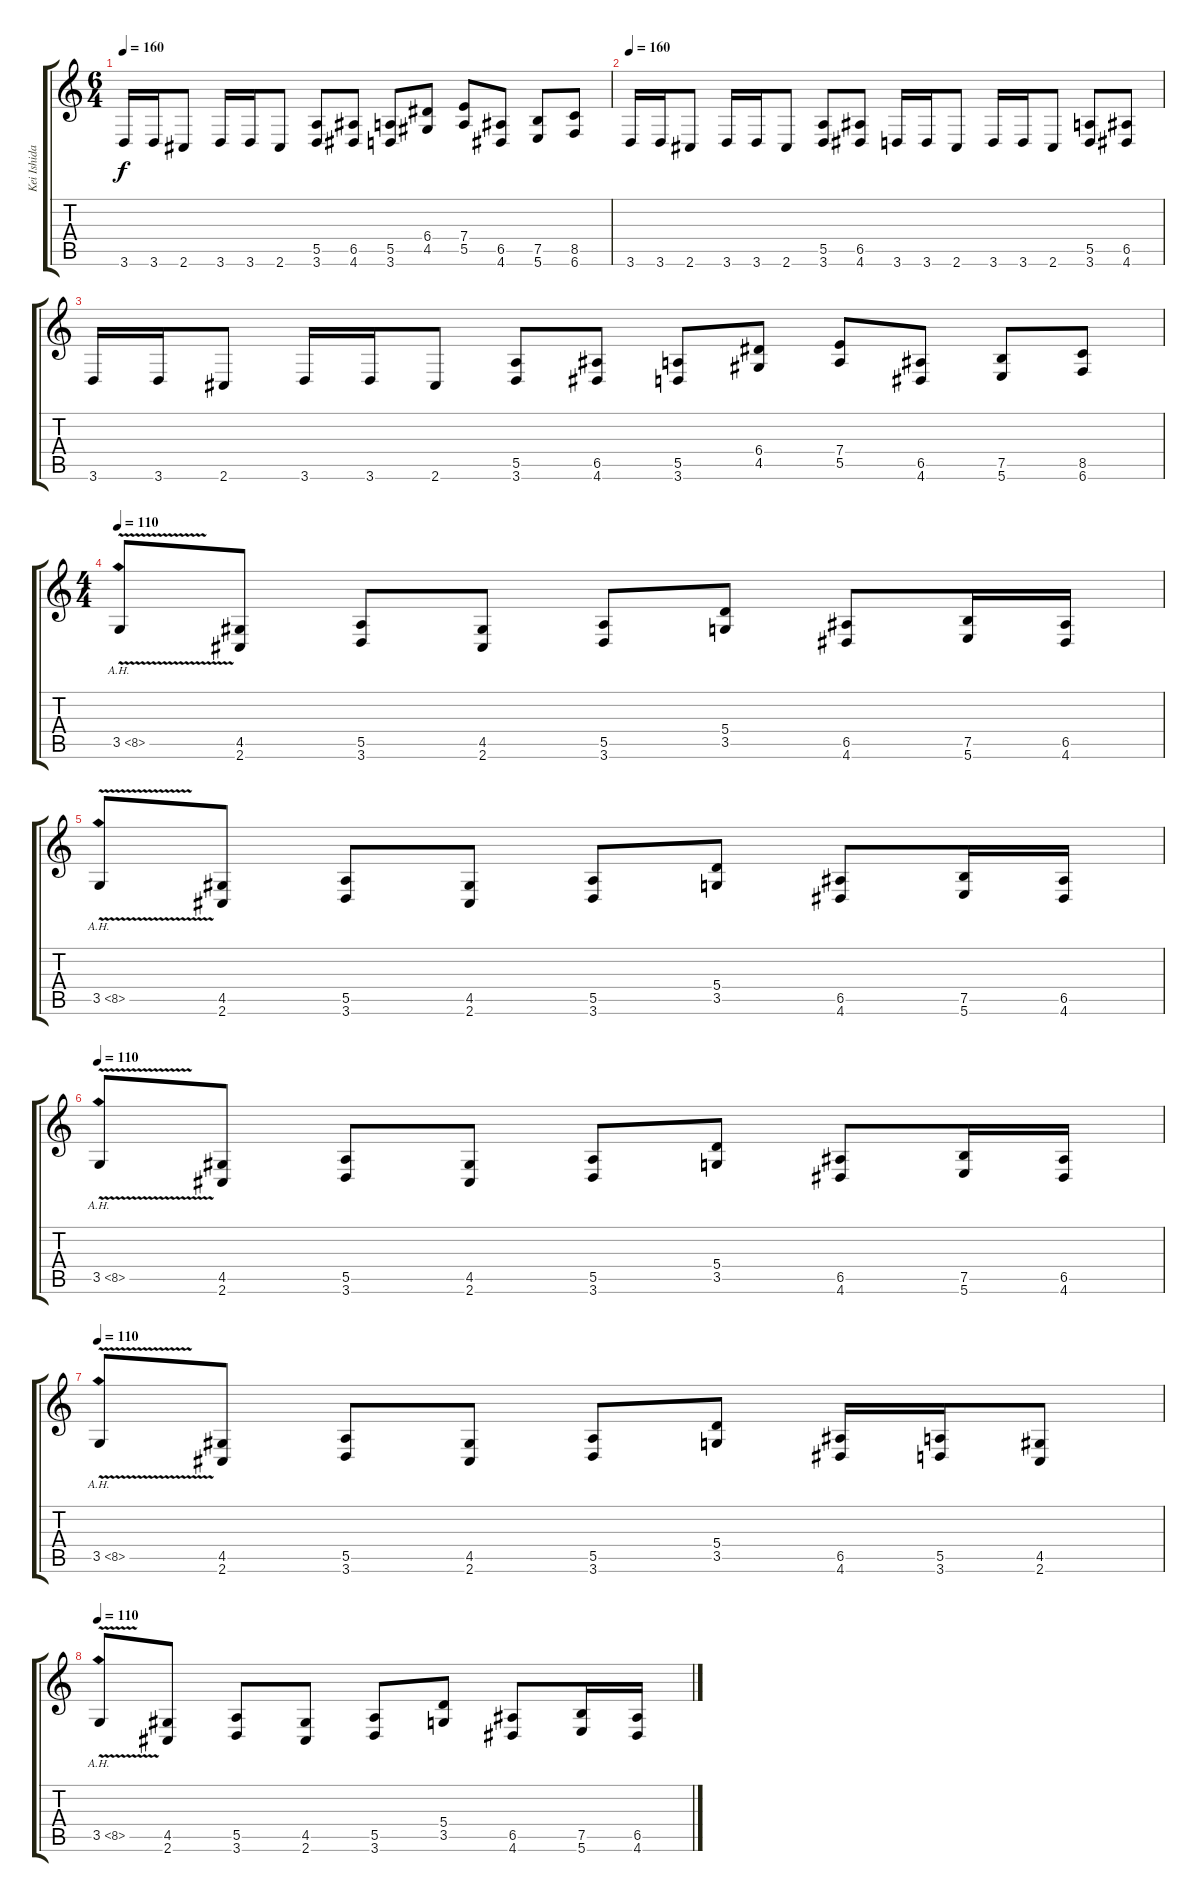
\track ("Kei Ishida" "Kei Ishida") {instrument distortionguitar}
\staff {score tabs}
\tuning (B3 Gb3 D3 A2 E2 B1) {hide}
\ts (6 4)
\tempo 160
\clef g2
\ks c
3.6.16{dy f} 3.6.16 2.6.8 3.6.16 3.6.16 2.6.8 (5.5 3.6).8 (6.5 4.6).8 (5.5 3.6).8 (6.4 4.5).8 (7.4 5.5).8 (6.5 4.6).8 (7.5 5.6).8 (8.5 6.6).8 |
\tempo 160
3.6.16 3.6.16 2.6.8 3.6.16 3.6.16 2.6.8 (5.5 3.6).8 (6.5 4.6).8 3.6.16 3.6.16 2.6.8 3.6.16 3.6.16 2.6.8 (5.5 3.6).8 (6.5 4.6).8 |
3.6.16 3.6.16 2.6.8 3.6.16 3.6.16 2.6.8 (5.5 3.6).8 (6.5 4.6).8 (5.5 3.6).8 (6.4 4.5).8 (7.4 5.5).8 (6.5 4.6).8 (7.5 5.6).8 (8.5 6.6).8 |
\ts (4 4)
\tempo 120
\tempo 110
3.5{ah 5 v}.8 (4.5 2.6).8 (5.5 3.6).8 (4.5 2.6).8 (5.5 3.6).8 (5.4 3.5).8 (6.5 4.6).8 (7.5 5.6).16 (6.5 4.6).16 |
3.5{ah 5 v}.8 (4.5 2.6).8 (5.5 3.6).8 (4.5 2.6).8 (5.5 3.6).8 (5.4 3.5).8 (6.5 4.6).8 (7.5 5.6).16 (6.5 4.6).16 |
\tempo 110
3.5{ah 5 v}.8 (4.5 2.6).8 (5.5 3.6).8 (4.5 2.6).8 (5.5 3.6).8 (5.4 3.5).8 (6.5 4.6).8 (7.5 5.6).16 (6.5 4.6).16 |
\tempo 110
3.5{ah 5 v}.8 (4.5 2.6).8 (5.5 3.6).8 (4.5 2.6).8 (5.5 3.6).8 (5.4 3.5).8 (6.5 4.6).16 (5.5 3.6).16 (4.5 2.6).8 |
\tempo 110
3.5{ah 5 v}.8 (4.5 2.6).8 (5.5 3.6).8 (4.5 2.6).8 (5.5 3.6).8 (5.4 3.5).8 (6.5 4.6).8 (7.5 5.6).16 (6.5 4.6).16
